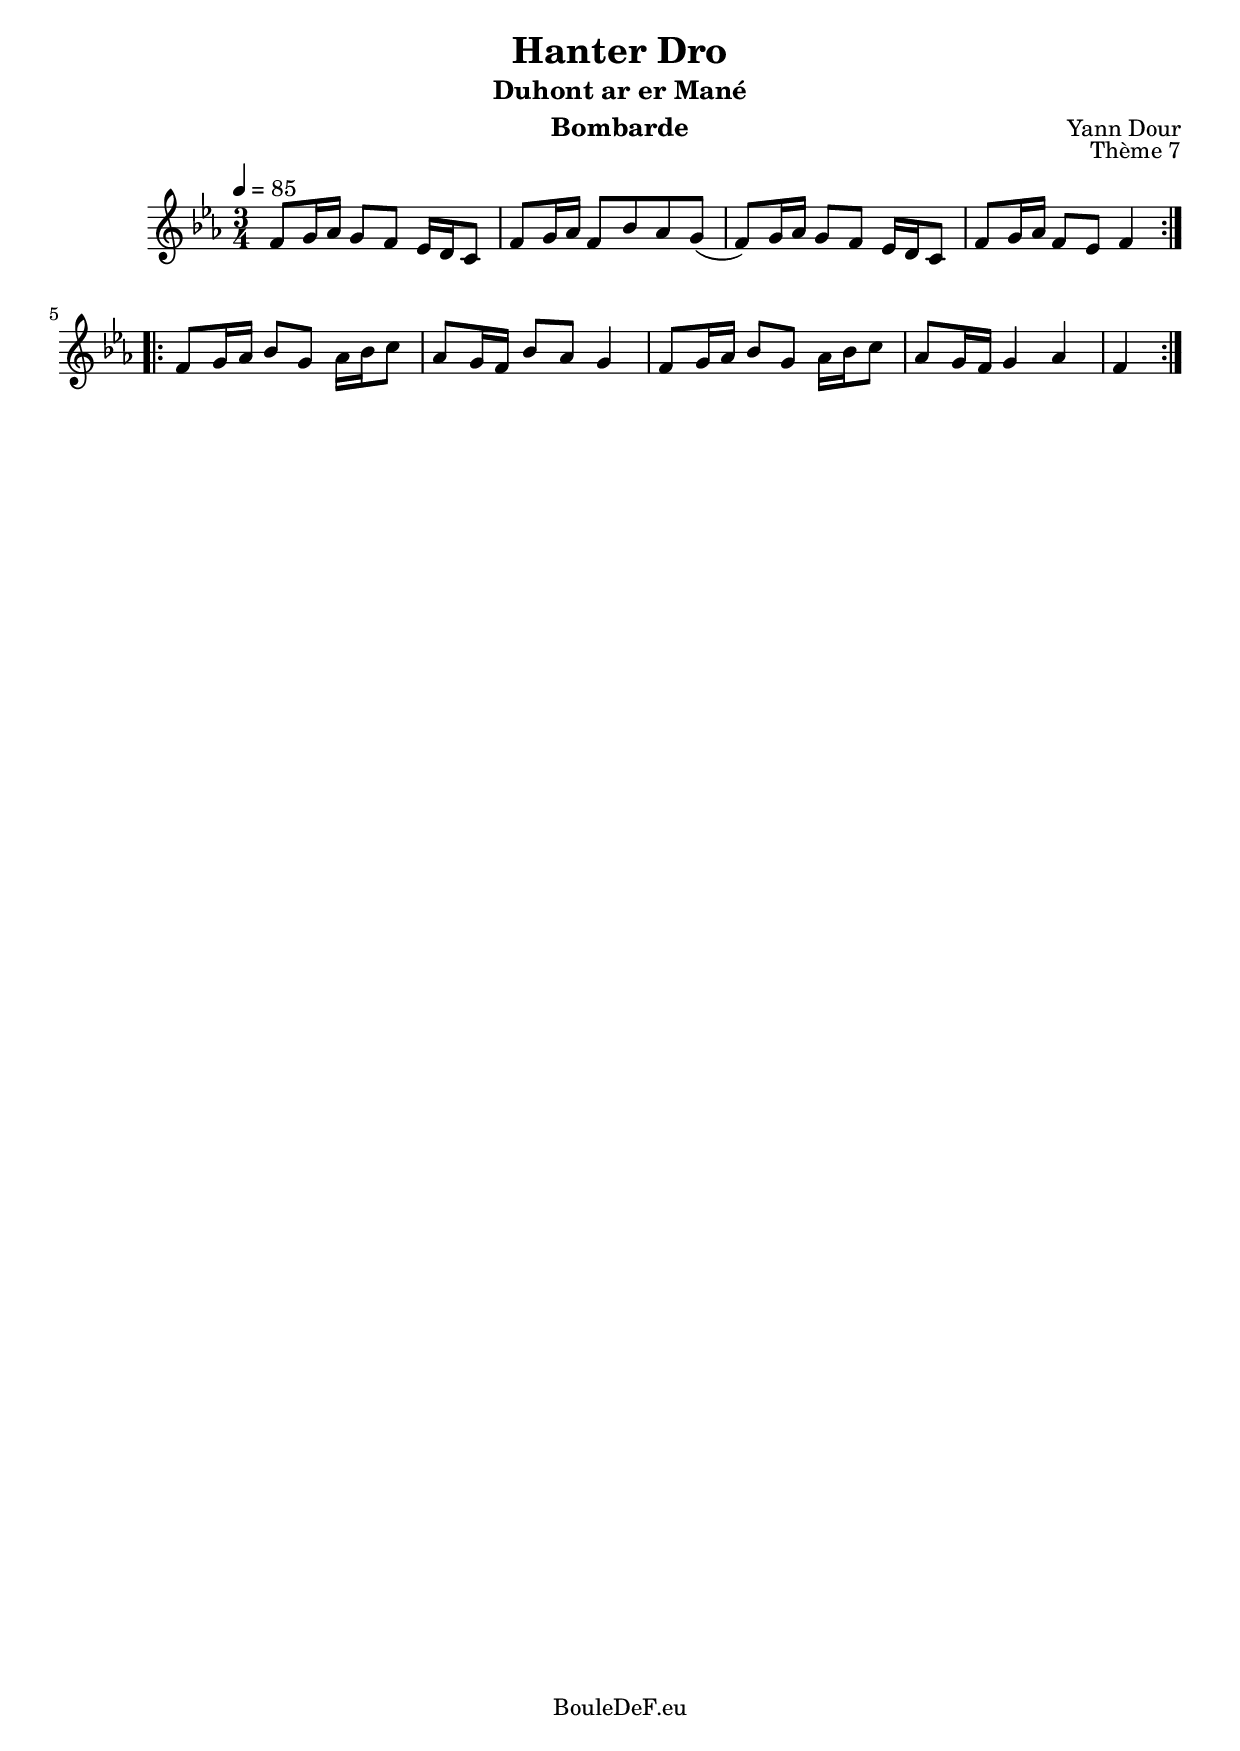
\version "2.16.2"
\include "italiano.ly"

\header {
	title = "Hanter Dro"
	subtitle = "Duhont ar er Mané"
	composer = "Yann Dour"
	instrument = "Bombarde"
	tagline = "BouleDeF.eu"
}

\score {
	\new Staff \relative sib {
		\clef "treble"
		\key mib \major
		\time 3/4
		\tempo 4 = 85

		\repeat volta 2 {
			| fa'8 sol16 lab sol8 fa mib16 re do8
			| fa8 sol16 lab fa8 sib lab sol(
			| fa8) sol16 lab sol8 fa mib16 re do8
			| fa8 sol16 lab fa8 mib fa4
		}
		\break
		\repeat volta 2 {
			| fa8 sol16 lab sib8 sol lab16 sib do8
			| lab sol16 fa sib8 lab sol4
			| fa8 sol16 lab sib8 sol lab16 sib do8
			| lab sol16 fa sol4 lab fa4
		}
	}
	\header {
		opus = "Thème 7"
	}
}

